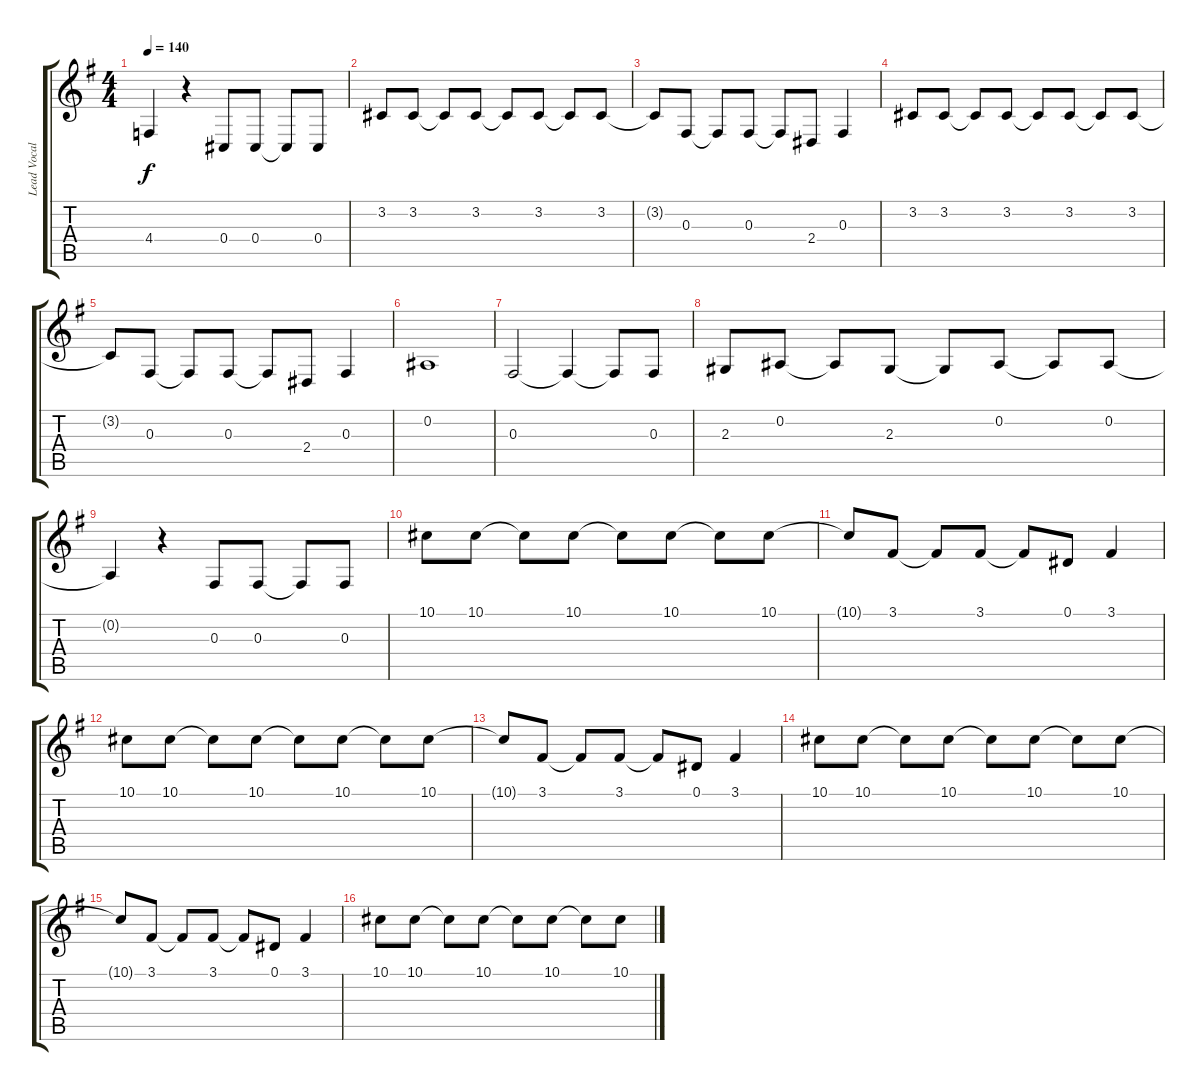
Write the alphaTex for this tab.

\track ("Lead Vocals - Adam Lazzara" "Lead Vocal") {instrument altosax}
\staff {score tabs}
\tuning (Eb4 Bb3 Gb3 Db3 Ab2 Eb2) {hide}
\ts (4 4)
\tempo 140
\clef g2
\ks g
4.4{t}.4{dy f} r.4 0.4.8 0.4.8 0.4{t}.8 0.4.8 |
3.2.8 3.2.8 3.2{t}.8 3.2.8 3.2{t}.8 3.2.8 3.2{t}.8 3.2.8 |
3.2{t}.8 0.3.8 0.3{t}.8 0.3.8 0.3{t}.8 2.4.8 0.3.4 |
3.2.8 3.2.8 3.2{t}.8 3.2.8 3.2{t}.8 3.2.8 3.2{t}.8 3.2.8 |
3.2{t}.8 0.3.8 0.3{t}.8 0.3.8 0.3{t}.8 2.4.8 0.3.4 |
0.2.1 |
0.3.2 0.3{t}.4 0.3{t}.8 0.3.8 |
2.3.8 0.2.8 0.2{t}.8 2.3.8 2.3{t}.8 0.2.8 0.2{t}.8 0.2.8 |
0.2{t}.4 r.4 0.3.8 0.3.8 0.3{t}.8 0.3.8 |
10.1.8 10.1.8 10.1{t}.8 10.1.8 10.1{t}.8 10.1.8 10.1{t}.8 10.1.8 |
10.1{t}.8 3.1.8 3.1{t}.8 3.1.8 3.1{t}.8 0.1.8 3.1.4 |
10.1.8 10.1.8 10.1{t}.8 10.1.8 10.1{t}.8 10.1.8 10.1{t}.8 10.1.8 |
10.1{t}.8 3.1.8 3.1{t}.8 3.1.8 3.1{t}.8 0.1.8 3.1.4 |
10.1.8 10.1.8 10.1{t}.8 10.1.8 10.1{t}.8 10.1.8 10.1{t}.8 10.1.8 |
10.1{t}.8 3.1.8 3.1{t}.8 3.1.8 3.1{t}.8 0.1.8 3.1.4 |
10.1.8 10.1.8 10.1{t}.8 10.1.8 10.1{t}.8 10.1.8 10.1{t}.8 10.1.8
